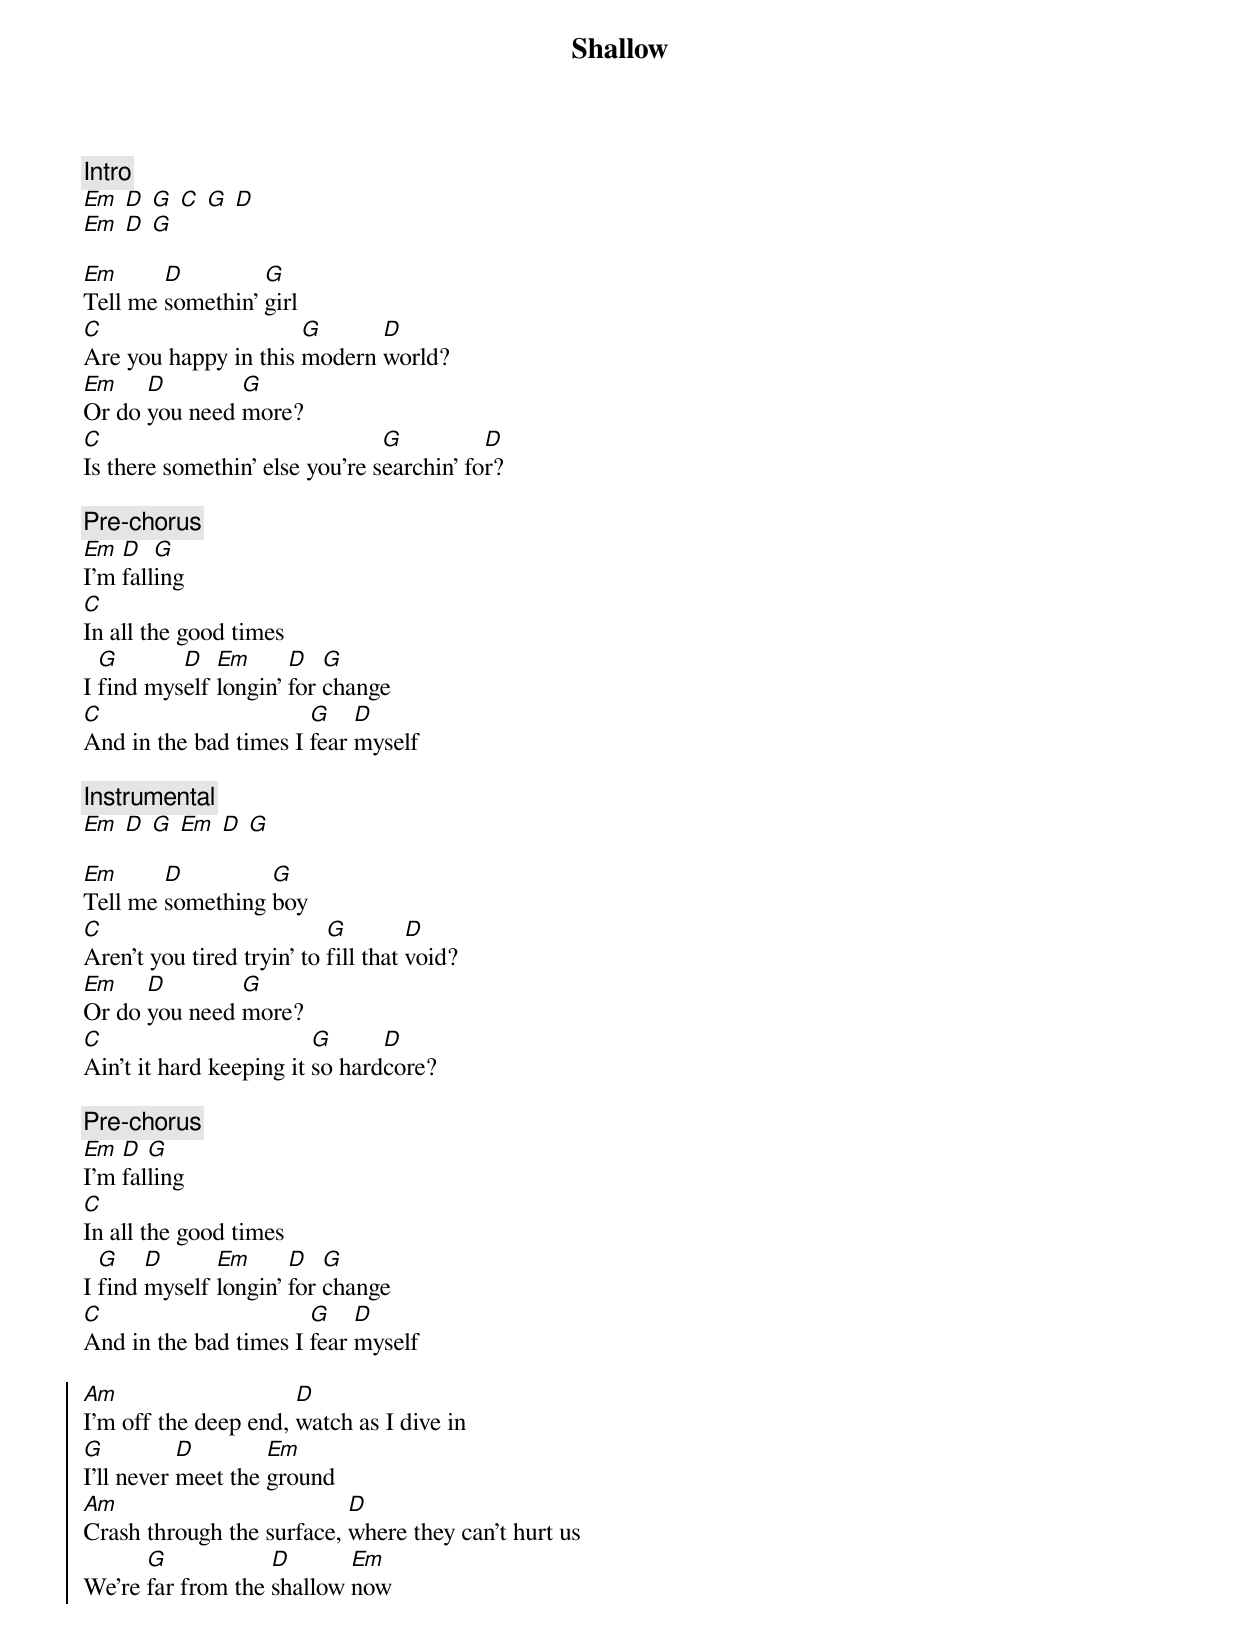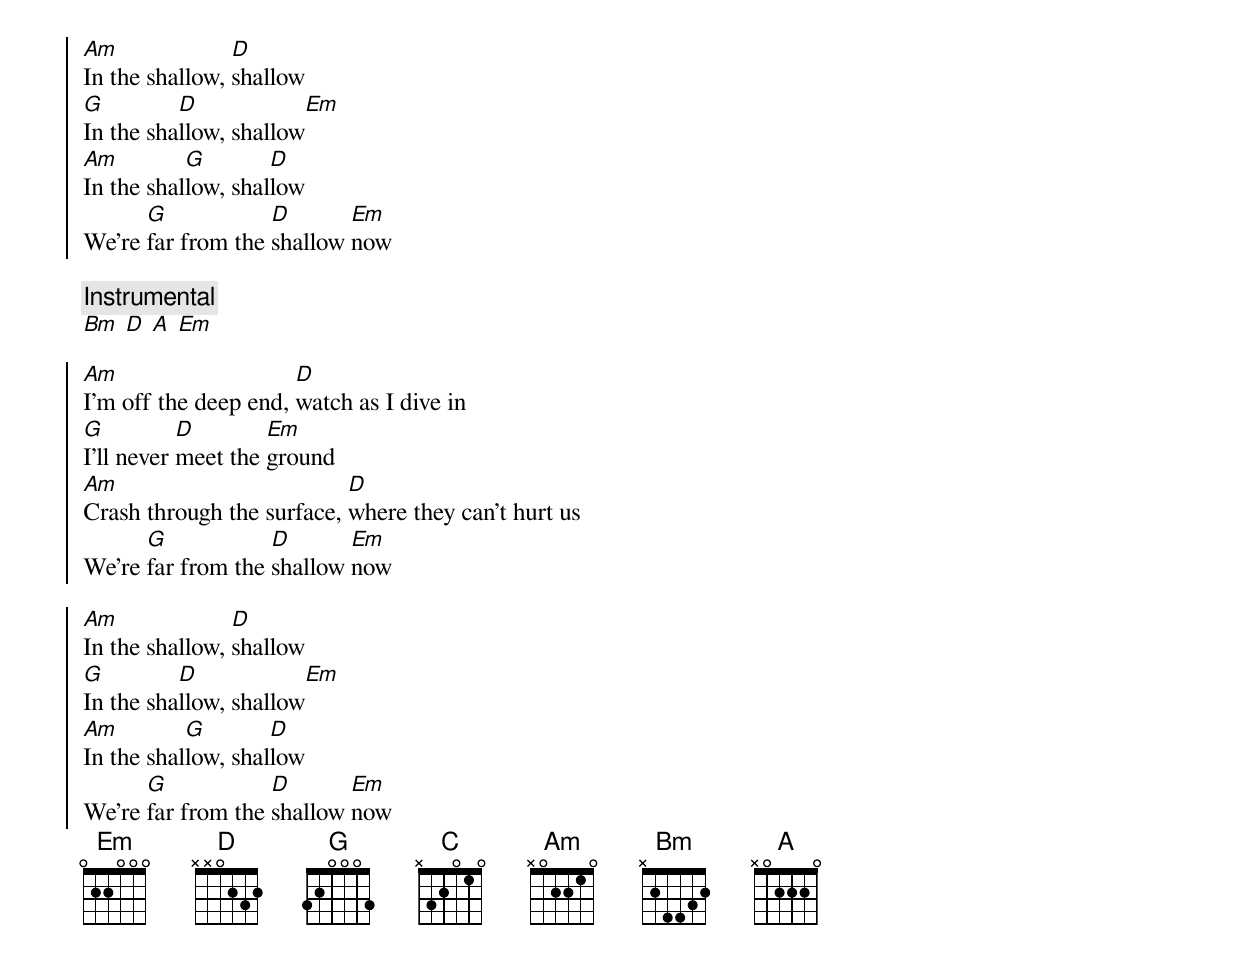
{title:Shallow}
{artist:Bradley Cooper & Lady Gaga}

{c:Intro}
[Em] [D] [G] [C] [G] [D]
[Em] [D] [G]

[Em]Tell me [D]somethin’ [G]girl
[C]Are you happy in this [G]modern [D]world?
[Em]Or do [D]you need [G]more?
[C]Is there somethin’ else you’re s[G]earchin’ fo[D]r?

{c:Pre-chorus}
[Em]I’m [D]fall[G]ing
[C]In all the good times
I [G]find mys[D]elf [Em]longin’ [D]for [G]change
[C]And in the bad times I [G]fear [D]myself

{c:Instrumental}
[Em] [D] [G] [Em] [D] [G]

[Em]Tell me [D]something [G]boy
[C]Aren’t you tired tryin’ to [G]fill that [D]void?
[Em]Or do [D]you need [G]more?
[C]Ain’t it hard keeping it [G]so hard[D]core?

{c:Pre-chorus}
[Em]I’m [D]fal[G]ling
[C]In all the good times
I [G]find [D]myself [Em]longin’ [D]for [G]change
[C]And in the bad times I [G]fear [D]myself

{soc}
[Am]I’m off the deep end, [D]watch as I dive in
[G]I’ll never [D]meet the [Em]ground
[Am]Crash through the surface, [D]where they can’t hurt us
We’re [G]far from the [D]shallow [Em]now

[Am]In the shallow, [D]shallow
[G]In the sha[D]llow, shallow[Em]
[Am]In the shal[G]low, shal[D]low
We’re [G]far from the [D]shallow [Em]now
{eoc}

{c:Instrumental}
[Bm] [D] [A] [Em]

{soc}
[Am]I’m off the deep end, [D]watch as I dive in
[G]I’ll never [D]meet the [Em]ground
[Am]Crash through the surface, [D]where they can’t hurt us
We’re [G]far from the [D]shallow [Em]now

[Am]In the shallow, [D]shallow
[G]In the sha[D]llow, shallow[Em]
[Am]In the shal[G]low, shal[D]low
We’re [G]far from the [D]shallow [Em]now
{eoc}
